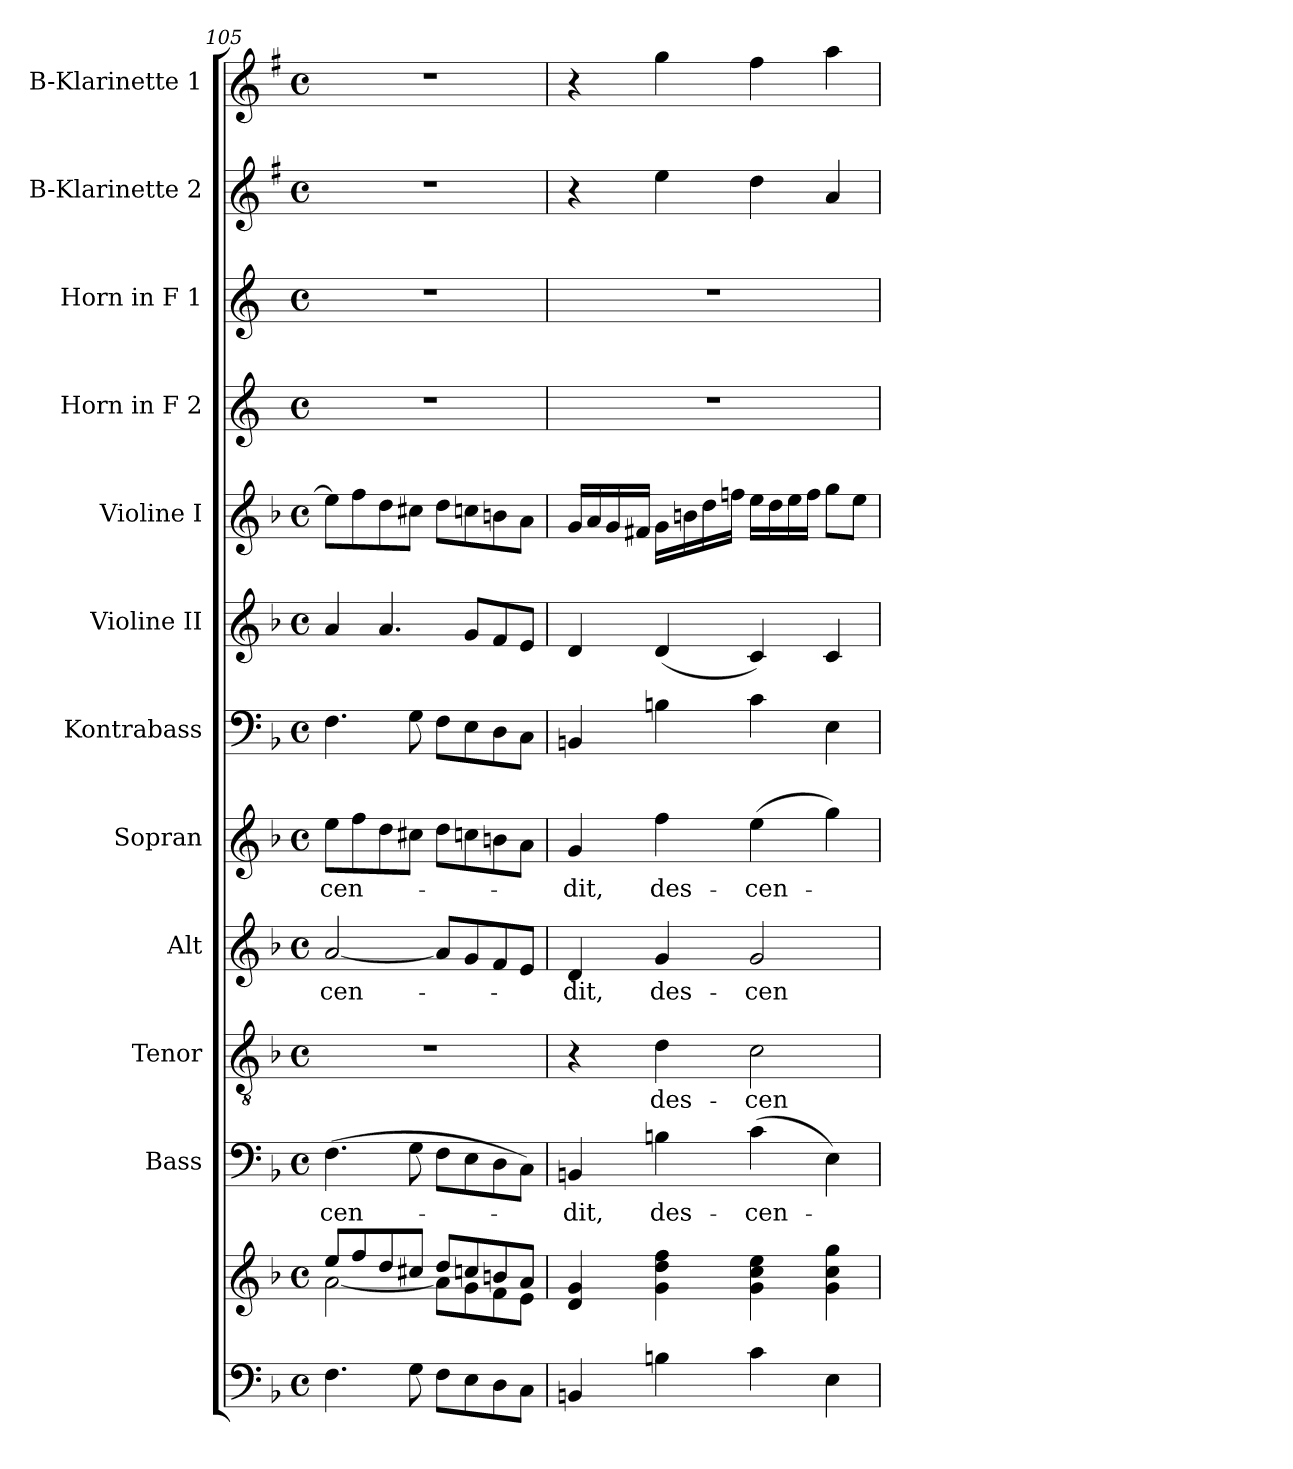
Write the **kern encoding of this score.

**kern	**kern	**kern	**text	**kern	**text	**kern	**text	**kern	**text	**kern	**kern	**kern	**kern	**kern	**kern	**kern
*part12	*part12	*part11	*part11	*part10	*part10	*part9	*part9	*part8	*part8	*part7	*part6	*part5	*part4	*part3	*part2	*part1
*staff13	*staff12	*staff11	*staff11	*staff10	*staff10	*staff9	*staff9	*staff8	*staff8	*staff7	*staff6	*staff5	*staff4	*staff3	*staff2	*staff1
*	*	*I"Bass	*	*I"Tenor	*	*I"Alt	*	*I"Sopran	*	*I"Kontrabass	*I"Violine II	*I"Violine I	*I"Horn in F 2	*I"Horn in F 1	*I"B-Klarinette 2	*I"B-Klarinette 1
*	*	*I'B.	*	*I'T.	*	*I'A.	*	*I'S.	*	*I'Kb.	*I'Vl. II	*I'Vl. I	*	*	*I'B Kl. 2	*I'B Kl. 1
!!LO:PB:g=z
*clefF4	*clefG2	*clefF4	*	*clefGv2	*	*clefG2	*	*clefG2	*	*clefF4	*clefG2	*clefG2	*clefG2	*clefG2	*clefG2	*clefG2
*	*	*	*	*	*	*	*	*	*	*ITrd7c12	*	*	*ITrd4c7	*ITrd4c7	*ITrd1c2	*ITrd1c2
*k[b-]	*k[b-]	*k[b-]	*	*k[b-]	*	*k[b-]	*	*k[b-]	*	*k[b-]	*k[b-]	*k[b-]	*k[b-]	*k[b-]	*k[b-]	*k[b-]
*F:	*F:	*F:	*	*F:	*	*F:	*	*F:	*	*F:	*F:	*F:	*F:	*F:	*F:	*F:
*M4/4	*M4/4	*M4/4	*	*M4/4	*	*M4/4	*	*M4/4	*	*M4/4	*M4/4	*M4/4	*M4/4	*M4/4	*M4/4	*M4/4
*met(c)	*met(c)	*met(c)	*	*met(c)	*	*met(c)	*	*met(c)	*	*met(c)	*met(c)	*met(c)	*met(c)	*met(c)	*met(c)	*met(c)
=105	=105	=105	=105	=105	=105	=105	=105	=105	=105	=105	=105	=105	=105	=105	=105	=105
*	*^	*	*	*	*	*	*	*	*	*	*	*	*	*	*	*
!	!	!	!	!LO:LY:b	!	!	!	!LO:LY:b	!	!LO:LY:b	!	!	!	!	!	!	!
4.F\	8ee/L	[<2a\	(>4.F\	-cen-	1r	.	[2a/	-cen-	8ee\L	-cen-	4.FF\	4a/	8ee\L]	1r	1r	1r	1r
.	8ff/	.	.	.	.	.	.	.	8ff\	.	.	.	8ff\	.	.	.	.
.	8dd/	.	.	.	.	.	.	.	8dd\	.	.	4.a/	8dd\	.	.	.	.
8G\	8cc#X/J	.	8G\	.	.	.	.	.	8cc#X\J	.	8GG\	.	8cc#X\J	.	.	.	.
8F\L	8dd/L	8a\L]	8F\L	.	.	.	8a/L]	.	8dd\L	.	8FF\L	.	8dd\L	.	.	.	.
8E\	8ccn/	8g\	8E\	.	.	.	8g/	.	8ccn\	.	8EE\	8g/L	8ccn\	.	.	.	.
8D\	8bn/	8f\	8D\	.	.	.	8f/	.	8bn\	.	8DD\	8f/	8bn\	.	.	.	.
8C\J	8a/J	8e\J	8C\J)	.	.	.	8e/J	.	8a\J	.	8CC\J	8e/J	8a\J	.	.	.	.
=106	=106	=106	=106	=106	=106	=106	=106	=106	=106	=106	=106	=106	=106	=106	=106	=106	=106
!	!	!	!	!LO:LY:b	!	!	!	!LO:LY:b	!	!LO:LY:b	!	!	!	!	!	!	!
*	*v	*v	*	*	*	*	*	*	*	*	*	*	*	*	*	*	*
4BBn/	4d/ 4g/	4BBn/	-dit,	4r	.	4d/	-dit,	4g/	-dit,	4BBBn/	4d/	16g/LL	1r	1r	4r	4r
.	.	.	.	.	.	.	.	.	.	.	.	16a/	.	.	.	.
.	.	.	.	.	.	.	.	.	.	.	.	16g/	.	.	.	.
.	.	.	.	.	.	.	.	.	.	.	.	16f#X/JJ	.	.	.	.
!	!	!	!LO:LY:b	!	!LO:LY:b	!	!LO:LY:b	!	!LO:LY:b	!	!	!	!	!	!	!
4Bn\	4g\ 4dd\ 4ff\	4Bn\	des-	4d\	des-	4g/	des-	4ff\	des-	4BBn\	(<4d/	16g\LL	.	.	4dd\	4ff\
.	.	.	.	.	.	.	.	.	.	.	.	16bn\	.	.	.	.
.	.	.	.	.	.	.	.	.	.	.	.	16dd\	.	.	.	.
.	.	.	.	.	.	.	.	.	.	.	.	16ffn\JJ	.	.	.	.
!	!	!	!LO:LY:b	!	!LO:LY:b	!	!LO:LY:b	!	!LO:LY:b	!	!	!	!	!	!	!
4c\	4g\ 4cc\ 4ee\	(>4c\	-cen-	2c\	-cen-	2g/	-cen-	(>4ee\	-cen-	4C\	4c/)	16ee\LL	.	.	4cc\	4ee\
.	.	.	.	.	.	.	.	.	.	.	.	16dd\	.	.	.	.
.	.	.	.	.	.	.	.	.	.	.	.	16ee\	.	.	.	.
.	.	.	.	.	.	.	.	.	.	.	.	16ff\JJ	.	.	.	.
4E\	4g\ 4cc\ 4gg\	4E\)	.	.	.	.	.	4gg\)	.	4EE\	4c/	8gg\L	.	.	4g/	4gg\
.	.	.	.	.	.	.	.	.	.	.	.	8ee\J	.	.	.	.
=	=	=	=	=	=	=	=	=	=	=	=	=	=	=	=	=
*-	*-	*-	*-	*-	*-	*-	*-	*-	*-	*-	*-	*-	*-	*-	*-	*-
